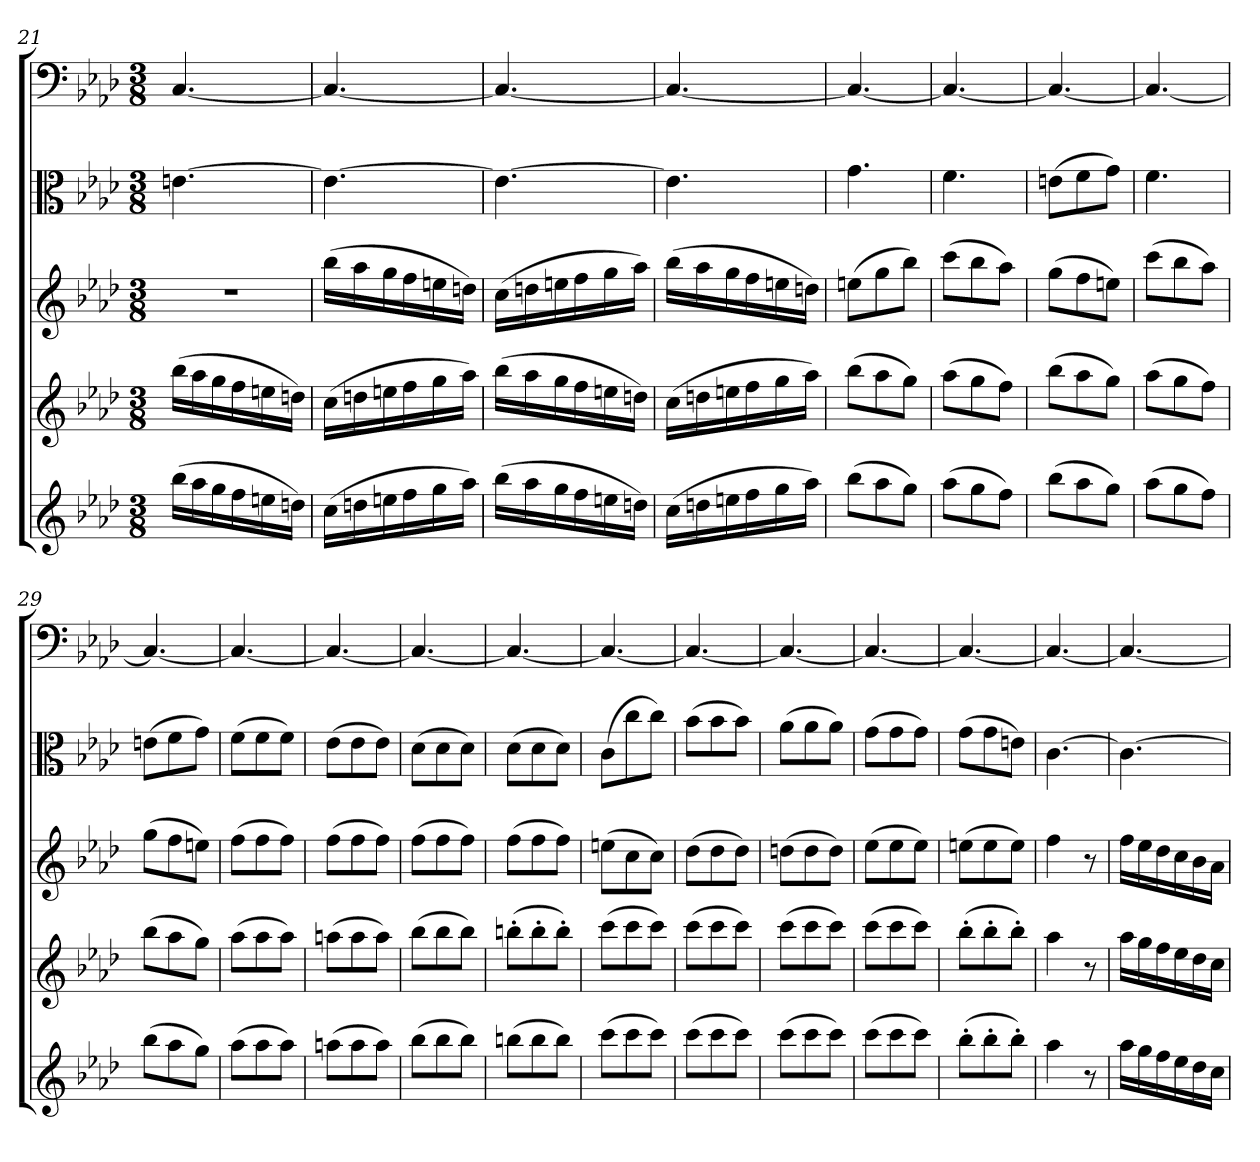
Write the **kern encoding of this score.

**kern	**kern	**kern	**kern	**kern
*part5	*part4	*part3	*part2	*part1
*staff5	*staff4	*staff3	*staff2	*staff1
*clefG2	*clefG2	*clefG2	*clefC3	*clefF4
*k[b-e-a-d-]	*k[b-e-a-d-]	*k[b-e-a-d-]	*k[b-e-a-d-]	*k[b-e-a-d-]
*f:	*f:	*f:	*f:	*f:
*M3/8	*M3/8	*M3/8	*M3/8	*M3/8
=21	=21	=21	=21	=21
(16bb-\LL	(16bb-\LL	4.r	[4.en\	[4.C/
16aa-\	16aa-\	.	.	.
16gg\	16gg\	.	.	.
16ff\	16ff\	.	.	.
16een\	16een\	.	.	.
16ddn\JJ)	16ddn\JJ)	.	.	.
=22	=22	=22	=22	=22
(16cc\LL	(16cc\LL	(16bb-\LL	4.e\_	4.C/_
16ddn\	16ddn\	16aa-\	.	.
16een\	16een\	16gg\	.	.
16ff\	16ff\	16ff\	.	.
16gg\	16gg\	16een\	.	.
16aa-\JJ)	16aa-\JJ)	16ddn\JJ)	.	.
=23	=23	=23	=23	=23
(16bb-\LL	(16bb-\LL	(16cc\LL	4.e\_	4.C/_
16aa-\	16aa-\	16ddn\	.	.
16gg\	16gg\	16een\	.	.
16ff\	16ff\	16ff\	.	.
16een\	16een\	16gg\	.	.
16ddn\JJ)	16ddn\JJ)	16aa-\JJ)	.	.
=24	=24	=24	=24	=24
(16cc\LL	(16cc\LL	(16bb-\LL	4.e\]	4.C/_
16ddn\	16ddn\	16aa-\	.	.
16een\	16een\	16gg\	.	.
16ff\	16ff\	16ff\	.	.
16gg\	16gg\	16een\	.	.
16aa-\JJ)	16aa-\JJ)	16ddn\JJ)	.	.
=25	=25	=25	=25	=25
(8bb-\L	(8bb-\L	(8een\L	4.g\	4.C/_
8aa-\	8aa-\	8gg\	.	.
8gg\J)	8gg\J)	8bb-\J)	.	.
=26	=26	=26	=26	=26
(8aa-\L	(8aa-\L	(8ccc\L	4.f\	4.C/_
8gg\	8gg\	8bb-\	.	.
8ff\J)	8ff\J)	8aa-\J)	.	.
=27	=27	=27	=27	=27
(8bb-\L	(8bb-\L	(8gg\L	(8en\L	4.C/_
8aa-\	8aa-\	8ff\	8f\	.
8gg\J)	8gg\J)	8een\J)	8g\J)	.
=28	=28	=28	=28	=28
(8aa-\L	(8aa-\L	(8ccc\L	4.f\	4.C/_
8gg\	8gg\	8bb-\	.	.
8ff\J)	8ff\J)	8aa-\J)	.	.
=29	=29	=29	=29	=29
(8bb-\L	(8bb-\L	(8gg\L	(8en\L	4.C/_
8aa-\	8aa-\	8ff\	8f\	.
8gg\J)	8gg\J)	8een\J)	8g\J)	.
=30	=30	=30	=30	=30
(8aa-\L	(8aa-\L	(8ff\L	(8f\L	4.C/_
8aa-\	8aa-\	8ff\	8f\	.
8aa-\J)	8aa-\J)	8ff\J)	8f\J)	.
=31	=31	=31	=31	=31
(8aan\L	(8aan\L	(8ff\L	(8e-\L	4.C/_
8aa\	8aa\	8ff\	8e-\	.
8aa\J)	8aa\J)	8ff\J)	8e-\J)	.
=32	=32	=32	=32	=32
(8bb-\L	(8bb-\L	(8ff\L	(8d-\L	4.C/_
8bb-\	8bb-\	8ff\	8d-\	.
8bb-\J)	8bb-\J)	8ff\J)	8d-\J)	.
=33	=33	=33	=33	=33
(8bbn\L	(8bbn'\L	(8ff\L	(8d-\L	4.C/_
8bb\	8bb'\	8ff\	8d-\	.
8bb\J)	8bb'\J)	8ff\J)	8d-\J)	.
=34	=34	=34	=34	=34
(8ccc\L	(8ccc\L	(8een\L	(8c\L	4.C/_
8ccc\	8ccc\	8cc\	8cc\	.
8ccc\J)	8ccc\J)	8cc\J)	8cc\J)	.
=35	=35	=35	=35	=35
(8ccc\L	(8ccc\L	(8dd-\L	(8b-\L	4.C/_
8ccc\	8ccc\	8dd-\	8b-\	.
8ccc\J)	8ccc\J)	8dd-\J)	8b-\J)	.
=36	=36	=36	=36	=36
(8ccc\L	(8ccc\L	(8ddn\L	(8a-\L	4.C/_
8ccc\	8ccc\	8dd\	8a-\	.
8ccc\J)	8ccc\J)	8dd\J)	8a-\J)	.
=37	=37	=37	=37	=37
(8ccc\L	(8ccc\L	(8ee-\L	(8g\L	4.C/_
8ccc\	8ccc\	8ee-\	8g\	.
8ccc\J)	8ccc\J)	8ee-\J)	8g\J)	.
=38	=38	=38	=38	=38
(8bb-'\L	(8bb-'\L	(8een\L	(8g\L	4.C/_
8bb-'\	8bb-'\	8ee\	8g\	.
8bb-'\J)	8bb-'\J)	8ee\J)	8en\J)	.
=39	=39	=39	=39	=39
4aa-\	4aa-\	4ff\	[4.c\	4.C/_
8r	8r	8r	.	.
=40	=40	=40	=40	=40
16aa-\LL	16aa-\LL	16ff\LL	4.c\_	4.C/_
16gg\	16gg\	16ee-\	.	.
16ff\	16ff\	16dd-\	.	.
16ee-\	16ee-\	16cc\	.	.
16dd-\	16dd-\	16b-\	.	.
16cc\JJ	16cc\JJ	16a-\JJ	.	.
=	=	=	=	=
*-	*-	*-	*-	*-
